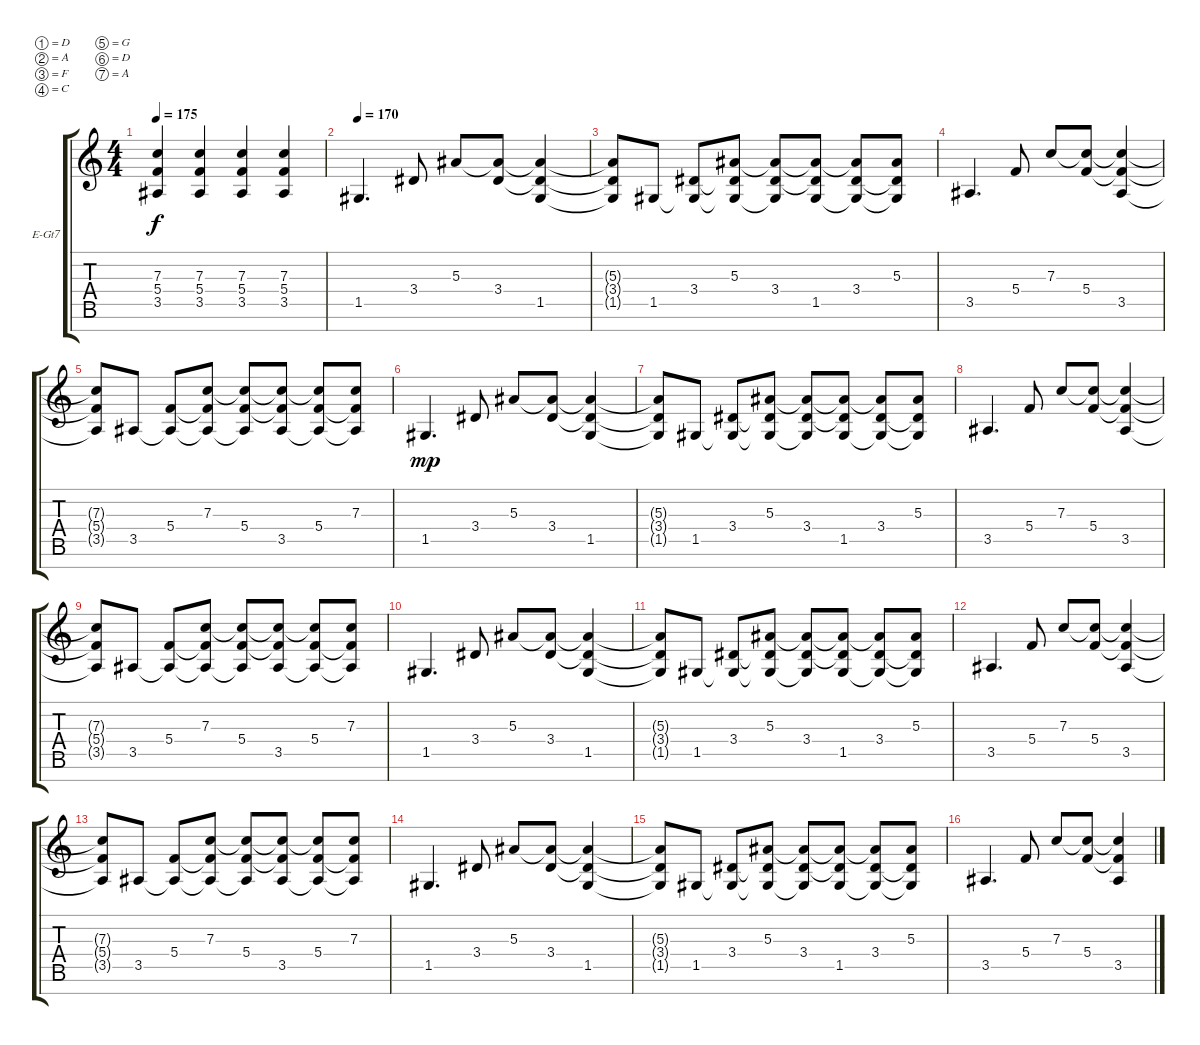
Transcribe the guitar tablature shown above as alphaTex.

\defaultSystemsLayout 4
\bracketExtendMode groupsimilarinstruments
\firstSystemTrackNameOrientation horizontal
\otherSystemsTrackNameOrientation horizontal
\track ("Electric Guitar" "E-Gt7") {instrument distortionguitar}
\staff {score tabs}
\tuning (D4 A3 F3 C3 G2 D2 A1)
\ts (4 4)
\tempo 175
\clef g2
\ks c
(7.3{t} 5.4{t} 3.5{t}).4{dy f} (7.3 5.4 3.5).4 (7.3 5.4 3.5).4 (7.3 5.4 3.5).4 |
\tempo 170
1.5.4{d} 3.4.8 5.3.8 (3.4 5.3{t}).8 (1.5 3.4{t} 5.3{t}).4 |
(1.5{t} 3.4{t} 5.3{t}).8 1.5.8 (3.4 1.5{t}).8 (5.3 3.4{t} 1.5{t}).8 (3.4 5.3{t} 1.5{t}).8 (1.5 5.3{t} 3.4{t}).8 (3.4 5.3{t} 1.5{t}).8 (5.3 3.4{t} 1.5{t}).8 |
3.5.4{d} 5.4.8 7.3.8 (7.3{t} 5.4).8 (7.3{t} 5.4{t} 3.5).4 |
(7.3{t} 5.4{t} 3.5{t}).8 3.5.8 (5.4 3.5{t}).8 (7.3 5.4{t} 3.5{t}).8 (7.3{t} 5.4 3.5{t}).8 (7.3{t} 5.4{t} 3.5).8 (7.3{t} 5.4 3.5{t}).8 (7.3 5.4{t} 3.5{t}).8 |
1.5.4{d dy mp} 3.4.8 5.3.8 (3.4 5.3{t}).8 (1.5 3.4{t} 5.3{t}).4 |
(1.5{t} 3.4{t} 5.3{t}).8 1.5.8 (3.4 1.5{t}).8 (5.3 3.4{t} 1.5{t}).8 (3.4 5.3{t} 1.5{t}).8 (1.5 5.3{t} 3.4{t}).8 (3.4 5.3{t} 1.5{t}).8 (5.3 3.4{t} 1.5{t}).8 |
3.5.4{d} 5.4.8 7.3.8 (7.3{t} 5.4).8 (7.3{t} 5.4{t} 3.5).4 |
(7.3{t} 5.4{t} 3.5{t}).8 3.5.8 (5.4 3.5{t}).8 (7.3 5.4{t} 3.5{t}).8 (7.3{t} 5.4 3.5{t}).8 (7.3{t} 5.4{t} 3.5).8 (7.3{t} 5.4 3.5{t}).8 (7.3 5.4{t} 3.5{t}).8 |
1.5.4{d} 3.4.8 5.3.8 (3.4 5.3{t}).8 (1.5 3.4{t} 5.3{t}).4 |
(1.5{t} 3.4{t} 5.3{t}).8 1.5.8 (3.4 1.5{t}).8 (5.3 3.4{t} 1.5{t}).8 (3.4 5.3{t} 1.5{t}).8 (1.5 5.3{t} 3.4{t}).8 (3.4 5.3{t} 1.5{t}).8 (5.3 3.4{t} 1.5{t}).8 |
3.5.4{d} 5.4.8 7.3.8 (7.3{t} 5.4).8 (7.3{t} 5.4{t} 3.5).4 |
(7.3{t} 5.4{t} 3.5{t}).8 3.5.8 (5.4 3.5{t}).8 (7.3 5.4{t} 3.5{t}).8 (7.3{t} 5.4 3.5{t}).8 (7.3{t} 5.4{t} 3.5).8 (7.3{t} 5.4 3.5{t}).8 (7.3 5.4{t} 3.5{t}).8 |
1.5.4{d} 3.4.8 5.3.8 (3.4 5.3{t}).8 (1.5 3.4{t} 5.3{t}).4 |
(1.5{t} 3.4{t} 5.3{t}).8 1.5.8 (3.4 1.5{t}).8 (5.3 3.4{t} 1.5{t}).8 (3.4 5.3{t} 1.5{t}).8 (1.5 5.3{t} 3.4{t}).8 (3.4 5.3{t} 1.5{t}).8 (5.3 3.4{t} 1.5{t}).8 |
3.5.4{d} 5.4.8 7.3.8 (7.3{t} 5.4).8 (7.3{t} 5.4{t} 3.5).4
